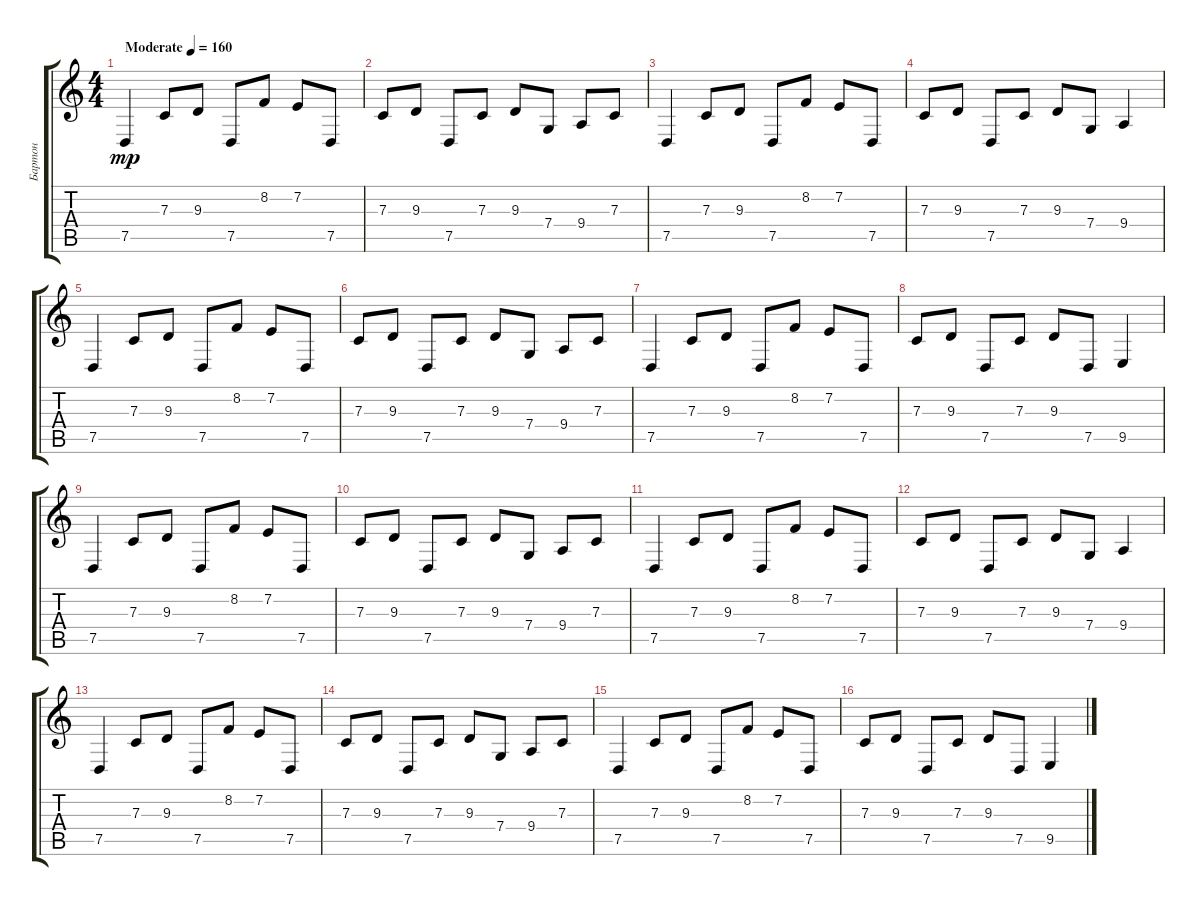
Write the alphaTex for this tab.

\track ("Бартон" "Бартон") {instrument lead3calliope}
\staff {score tabs}
\tuning (D4 A3 F3 C3 G2 D2) {hide}
\ts (4 4)
\tempo (160 "Moderate")
\clef g2
\ks c
7.5.4{dy mp instrument reedorgan} 7.3.8 9.3.8 7.5.8 8.2.8 7.2.8 7.5.8 |
7.3.8 9.3.8 7.5.8 7.3.8 9.3.8 7.4.8 9.4.8 7.3.8 |
7.5.4 7.3.8 9.3.8 7.5.8 8.2.8 7.2.8 7.5.8 |
7.3.8 9.3.8 7.5.8 7.3.8 9.3.8 7.4.8 9.4.4 |
7.5.4 7.3.8 9.3.8 7.5.8 8.2.8 7.2.8 7.5.8 |
7.3.8 9.3.8 7.5.8 7.3.8 9.3.8 7.4.8 9.4.8 7.3.8 |
7.5.4 7.3.8 9.3.8 7.5.8 8.2.8 7.2.8 7.5.8 |
7.3.8 9.3.8 7.5.8 7.3.8 9.3.8 7.5.8 9.5.4 |
7.5.4{instrument reedorgan} 7.3.8 9.3.8 7.5.8 8.2.8 7.2.8 7.5.8 |
7.3.8 9.3.8 7.5.8 7.3.8 9.3.8 7.4.8 9.4.8 7.3.8 |
7.5.4 7.3.8 9.3.8 7.5.8 8.2.8 7.2.8 7.5.8 |
7.3.8 9.3.8 7.5.8 7.3.8 9.3.8 7.4.8 9.4.4 |
7.5.4 7.3.8 9.3.8 7.5.8 8.2.8 7.2.8 7.5.8 |
7.3.8 9.3.8 7.5.8 7.3.8 9.3.8 7.4.8 9.4.8 7.3.8 |
7.5.4 7.3.8 9.3.8 7.5.8 8.2.8 7.2.8 7.5.8 |
7.3.8 9.3.8 7.5.8 7.3.8 9.3.8 7.5.8 9.5.4
